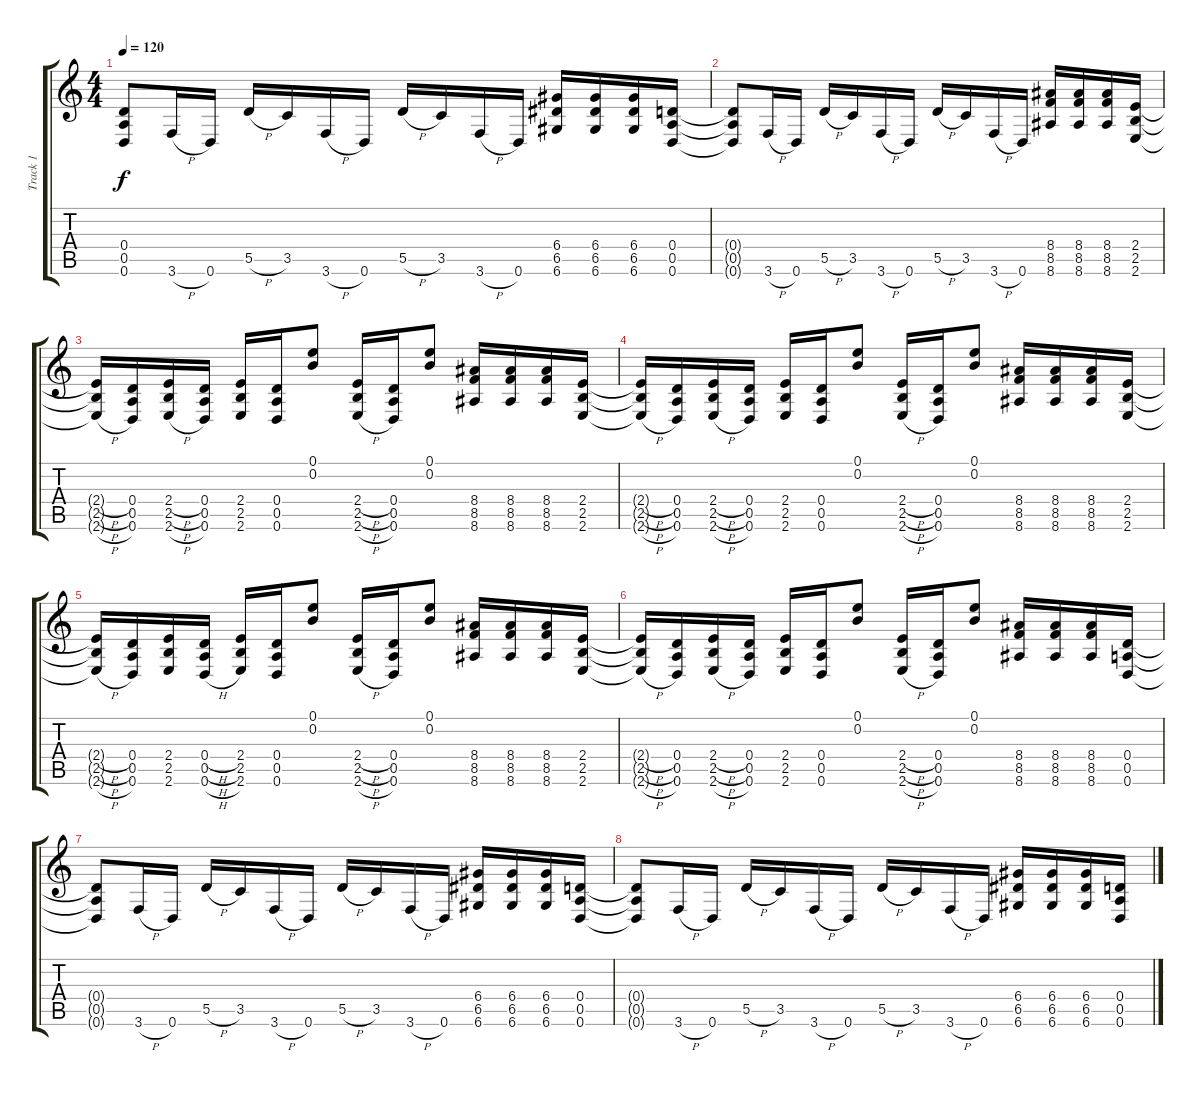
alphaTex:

\track ("Track 1" "Track 1") {instrument distortionguitar}
\staff {score tabs}
\tuning (E4 B3 G3 D3 A2 D2) {hide}
\ts (4 4)
\tempo 120
\clef g2
\ks c
(0.4{t} 0.5{t} 0.6{t}).8{dy f} 3.6{h}.16 0.6.16 5.5{h}.16 3.5.16 3.6{h}.16 0.6.16 5.5{h}.16 3.5.16 3.6{h}.16 0.6.16 (6.4 6.5 6.6).16 (6.4 6.5 6.6).16 (6.4 6.5 6.6).16 (0.4 0.5 0.6).16 |
(0.4{t} 0.5{t} 0.6{t}).8 3.6{h}.16 0.6.16 5.5{h}.16 3.5.16 3.6{h}.16 0.6.16 5.5{h}.16 3.5.16 3.6{h}.16 0.6.16 (8.4 8.5 8.6).16 (8.4 8.5 8.6).16 (8.4 8.5 8.6).16 (2.4 2.5 2.6).16 |
(2.4{h t} 2.5{h t} 2.6{h t}).16 (0.4 0.5 0.6).16 (2.4{h} 2.5{h} 2.6{h}).16 (0.4 0.5 0.6).16 (2.4 2.5 2.6).16 (0.4 0.5 0.6).16 (0.1 0.2).8 (2.4{h} 2.5{h} 2.6{h}).16 (0.4 0.5 0.6).16 (0.1 0.2).8 (8.4 8.5 8.6).16 (8.4 8.5 8.6).16 (8.4 8.5 8.6).16 (2.4 2.5 2.6).16 |
(2.4{h t} 2.5{h t} 2.6{h t}).16 (0.4 0.5 0.6).16 (2.4{h} 2.5{h} 2.6{h}).16 (0.4 0.5 0.6).16 (2.4 2.5 2.6).16 (0.4 0.5 0.6).16 (0.1 0.2).8 (2.4{h} 2.5{h} 2.6{h}).16 (0.4 0.5 0.6).16 (0.1 0.2).8 (8.4 8.5 8.6).16 (8.4 8.5 8.6).16 (8.4 8.5 8.6).16 (2.4 2.5 2.6).16 |
(2.4{h t} 2.5{h t} 2.6{h t}).16 (0.4 0.5 0.6).16 (2.4 2.5 2.6).16 (0.4{h} 0.5{h} 0.6{h}).16 (2.4 2.5 2.6).16 (0.4 0.5 0.6).16 (0.1 0.2).8 (2.4{h} 2.5{h} 2.6{h}).16 (0.4 0.5 0.6).16 (0.1 0.2).8 (8.4 8.5 8.6).16 (8.4 8.5 8.6).16 (8.4 8.5 8.6).16 (2.4 2.5 2.6).16 |
(2.4{h t} 2.5{h t} 2.6{h t}).16 (0.4 0.5 0.6).16 (2.4{h} 2.5{h} 2.6{h}).16 (0.4 0.5 0.6).16 (2.4 2.5 2.6).16 (0.4 0.5 0.6).16 (0.1 0.2).8 (2.4{h} 2.5{h} 2.6{h}).16 (0.4 0.5 0.6).16 (0.1 0.2).8 (8.4 8.5 8.6).16 (8.4 8.5 8.6).16 (8.4 8.5 8.6).16 (0.4 0.5 0.6).16 |
(0.4{t} 0.5{t} 0.6{t}).8 3.6{h}.16 0.6.16 5.5{h}.16 3.5.16 3.6{h}.16 0.6.16 5.5{h}.16 3.5.16 3.6{h}.16 0.6.16 (6.4 6.5 6.6).16 (6.4 6.5 6.6).16 (6.4 6.5 6.6).16 (0.4 0.5 0.6).16 |
(0.4{t} 0.5{t} 0.6{t}).8 3.6{h}.16 0.6.16 5.5{h}.16 3.5.16 3.6{h}.16 0.6.16 5.5{h}.16 3.5.16 3.6{h}.16 0.6.16 (6.4 6.5 6.6).16 (6.4 6.5 6.6).16 (6.4 6.5 6.6).16 (0.4 0.5 0.6).16
